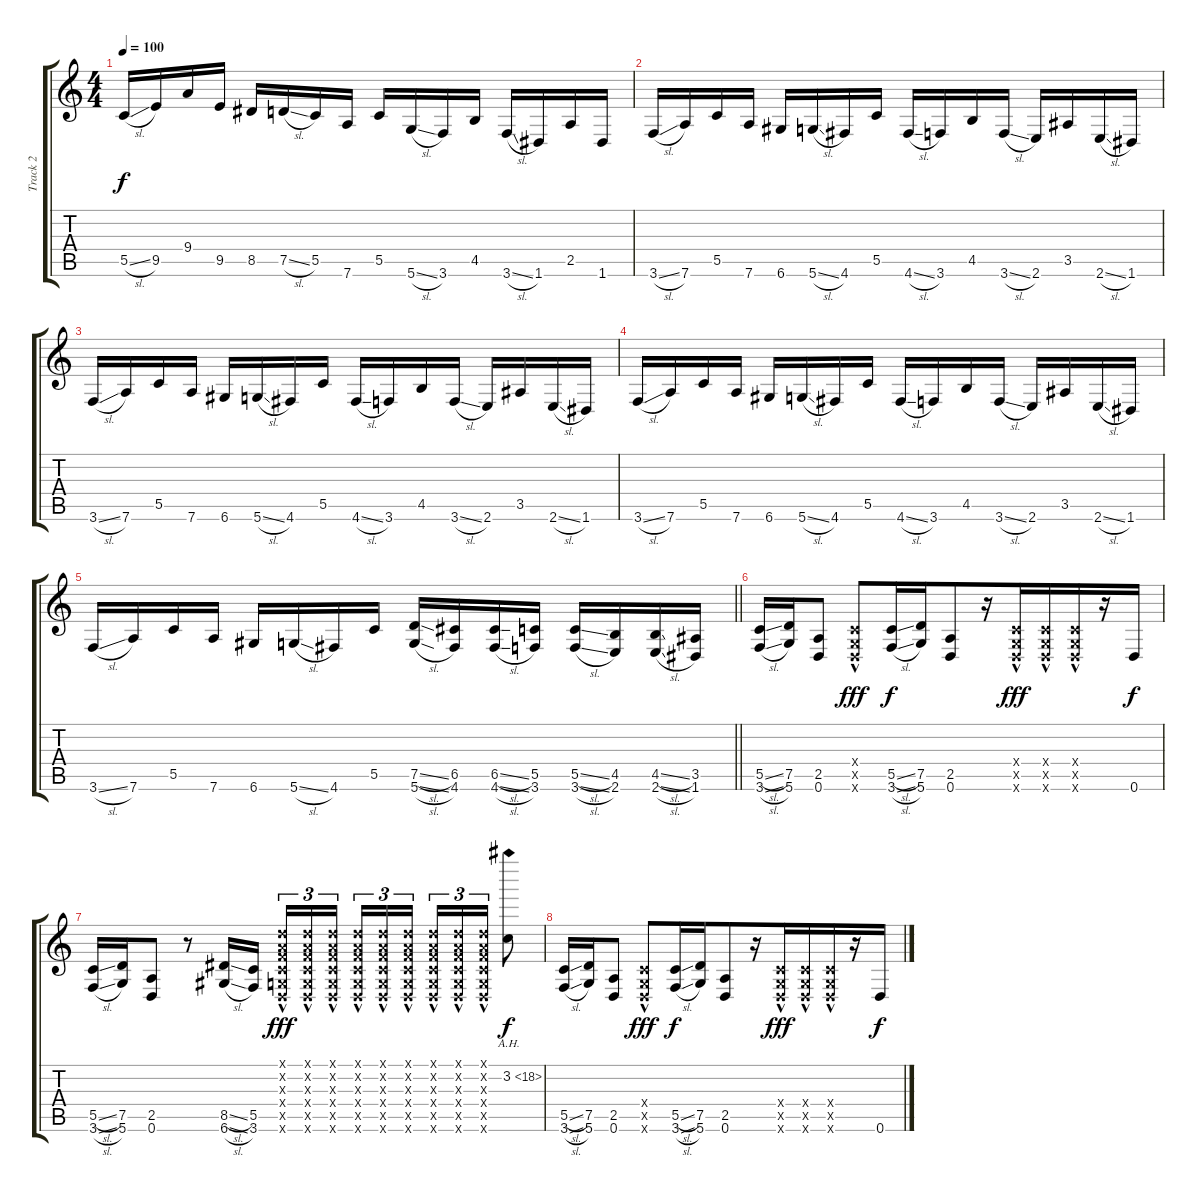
\track ("Track 2" "Track 2") {instrument distortionguitar}
\staff {score tabs}
\tuning (D4 A3 F3 C3 G2 D2) {hide}
\ts (4 4)
\tempo 100
\clef g2
\ks c
5.5{sl}.16{dy f} 9.5.16 9.4.16 9.5.16 8.5.16 7.5{sl}.16 5.5.16 7.6.16 5.5.16 5.6{sl}.16 3.6.16 4.5.16 3.6{sl}.16 1.6.16 2.5.16 1.6.16 |
3.6{sl}.16 7.6.16 5.5.16 7.6.16 6.6.16 5.6{sl}.16 4.6.16 5.5.16 4.6{sl}.16 3.6.16 4.5.16 3.6{sl}.16 2.6.16 3.5.16 2.6{sl}.16 1.6.16 |
3.6{sl}.16 7.6.16 5.5.16 7.6.16 6.6.16 5.6{sl}.16 4.6.16 5.5.16 4.6{sl}.16 3.6.16 4.5.16 3.6{sl}.16 2.6.16 3.5.16 2.6{sl}.16 1.6.16 |
3.6{sl}.16 7.6.16 5.5.16 7.6.16 6.6.16 5.6{sl}.16 4.6.16 5.5.16 4.6{sl}.16 3.6.16 4.5.16 3.6{sl}.16 2.6.16 3.5.16 2.6{sl}.16 1.6.16 |
\barLineRight lightlight
3.6{sl}.16 7.6.16 5.5.16 7.6.16 6.6.16 5.6{sl}.16 4.6.16 5.5.16 (7.5{sl} 5.6{sl}).16 (6.5 4.6).16 (6.5{sl} 4.6{sl}).16 (5.5 3.6).16 (5.5{sl} 3.6{sl}).16 (4.5 2.6).16 (4.5{sl} 2.6{sl}).16 (3.5 1.6).16 |
\section ("" "")
(5.5{sl} 3.6{sl}).16 (7.5 5.6).16 (2.5 0.6).8 (0.4{hac x} 0.5{hac x} 0.6{hac x}).8{dy fff} (5.5{sl} 3.6{sl}).16{dy f} (7.5 5.6).16{beam merge} (2.5 0.6).8 r.16 (0.4{hac x} 0.5{hac x} 0.6{hac x}).16{dy fff beam merge} (0.4{hac x} 0.5{hac x} 0.6{hac x}).16 (0.4{hac x} 0.5{hac x} 0.6{hac x}).16 r.16 0.6.16{dy f} |
(5.5{sl} 3.6{sl}).16 (7.5 5.6).16{beam merge} (2.5 0.6).8 r.8 (8.5{sl} 6.6{sl}).16 (5.5 3.6).16 (0.1{hac x} 0.2{hac x} 0.3{hac x} 0.4{hac x} 0.5{hac x} 0.6{hac x}).16{tu (3 2) dy fff} (0.1{hac x} 0.2{hac x} 0.3{hac x} 0.4{hac x} 0.5{hac x} 0.6{hac x}).16{tu (3 2)} (0.1{hac x} 0.2{hac x} 0.3{hac x} 0.4{hac x} 0.5{hac x} 0.6{hac x}).16{tu (3 2) beam splitsecondary} (0.1{hac x} 0.2{hac x} 0.3{hac x} 0.4{hac x} 0.5{hac x} 0.6{hac x}).16{tu (3 2)} (0.1{hac x} 0.2{hac x} 0.3{hac x} 0.4{hac x} 0.5{hac x} 0.6{hac x}).16{tu (3 2)} (0.1{hac x} 0.2{hac x} 0.3{hac x} 0.4{hac x} 0.5{hac x} 0.6{hac x}).16{tu (3 2)} (0.1{hac x} 0.2{hac x} 0.3{hac x} 0.4{hac x} 0.5{hac x} 0.6{hac x}).16{tu (3 2)} (0.1{hac x} 0.2{hac x} 0.3{hac x} 0.4{hac x} 0.5{hac x} 0.6{hac x}).16{tu (3 2)} (0.1{hac x} 0.2{hac x} 0.3{hac x} 0.4{hac x} 0.5{hac x} 0.6{hac x}).16{tu (3 2)} 3.2{ah 15}.8{dy f} |
(5.5{sl} 3.6{sl}).16 (7.5 5.6).16 (2.5 0.6).8 (0.4{hac x} 0.5{hac x} 0.6{hac x}).8{dy fff} (5.5{sl} 3.6{sl}).16{dy f} (7.5 5.6).16{beam merge} (2.5 0.6).8 r.16 (0.4{hac x} 0.5{hac x} 0.6{hac x}).16{dy fff beam merge} (0.4{hac x} 0.5{hac x} 0.6{hac x}).16 (0.4{hac x} 0.5{hac x} 0.6{hac x}).16 r.16 0.6.16{dy f}
